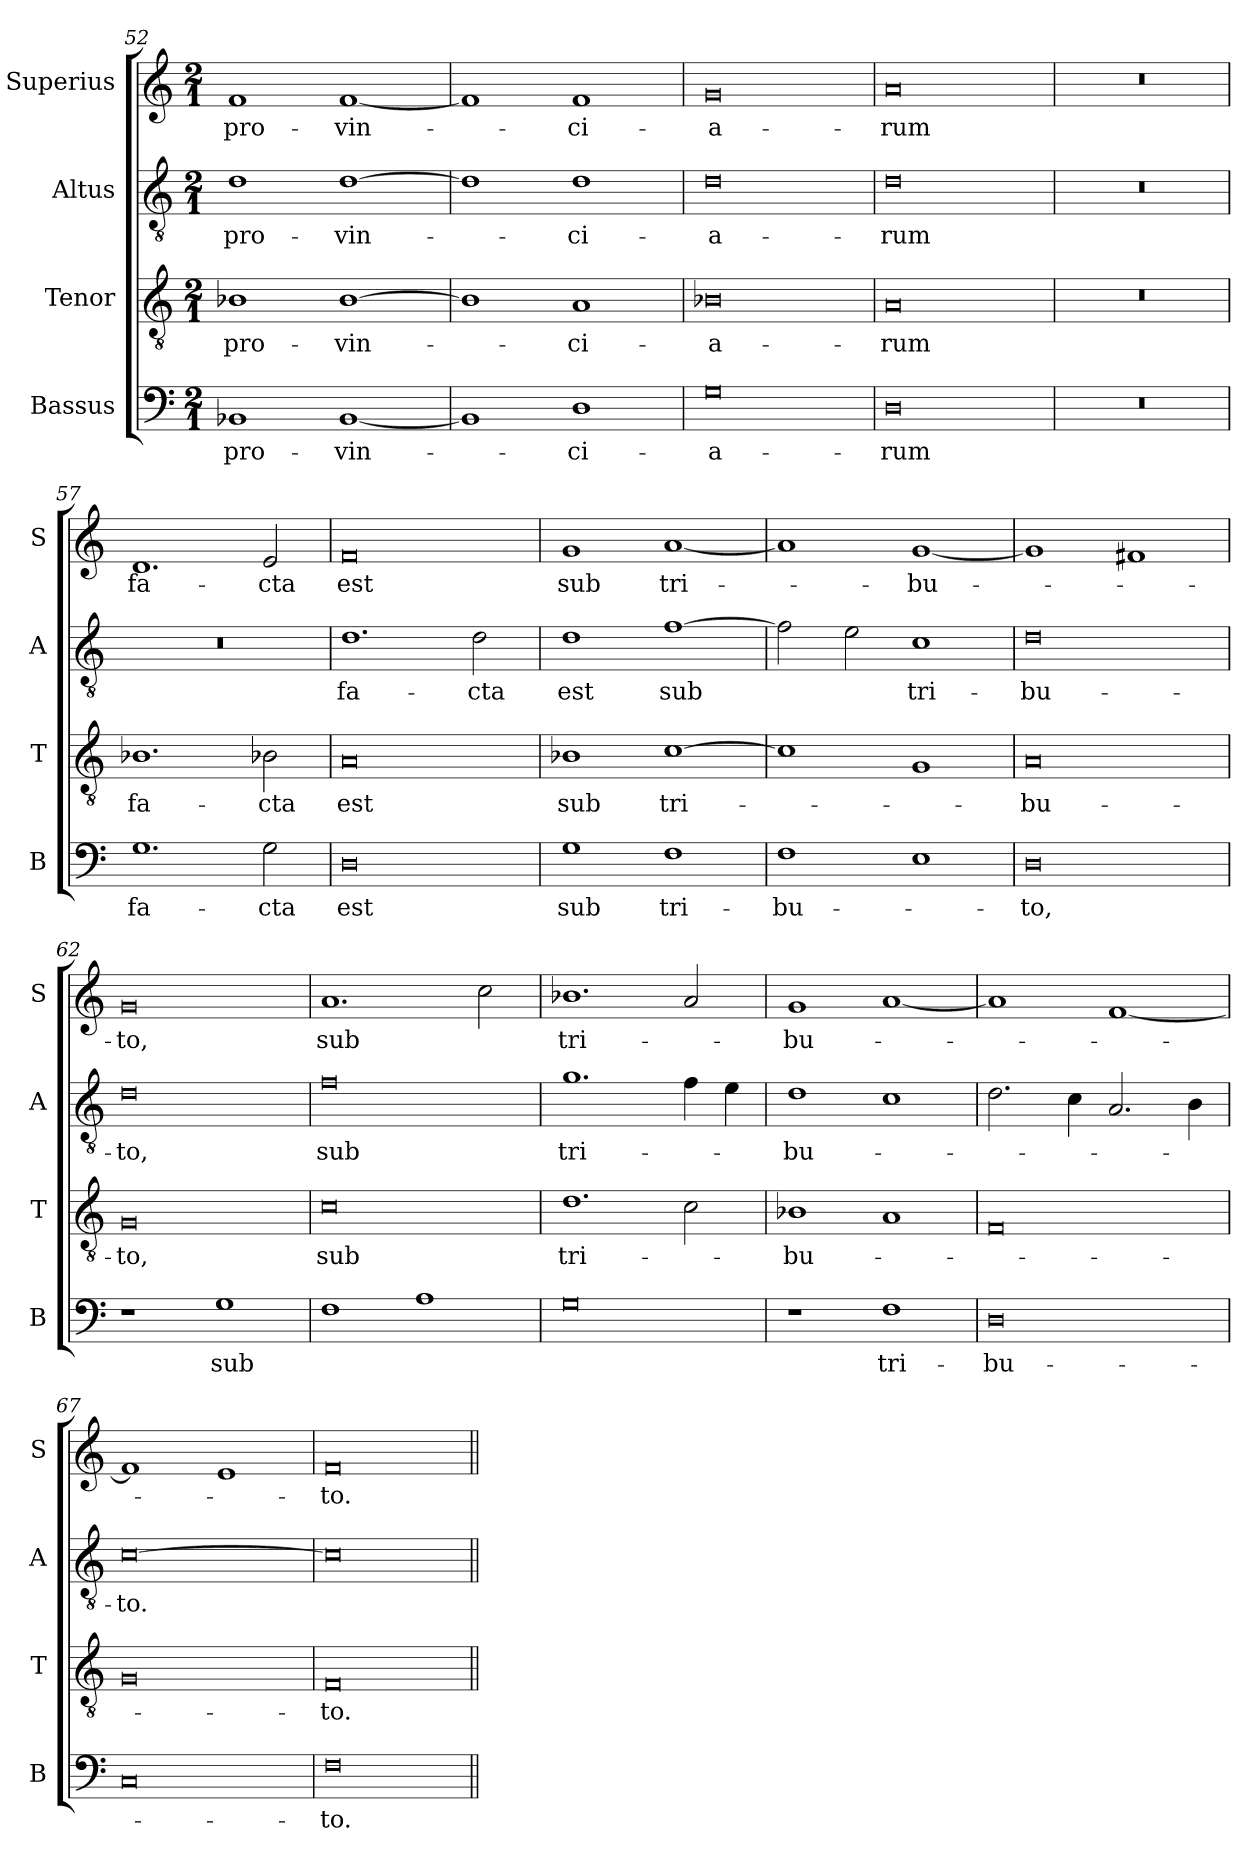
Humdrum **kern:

**kern	**text	**kern	**text	**kern	**text	**kern	**text
*part4	*part4	*part3	*part3	*part2	*part2	*part1	*part1
*staff4	*staff4	*staff3	*staff3	*staff2	*staff2	*staff1	*staff1
*I"Bassus	*	*I"Tenor	*	*I"Altus	*	*I"Superius	*
*I'B	*	*I'T	*	*I'A	*	*I'S	*
*clefF4	*	*clefGv2	*	*clefGv2	*	*clefG2	*
*k[]	*	*k[]	*	*k[]	*	*k[]	*
*M2/1	*	*M2/1	*	*M2/1	*	*M2/1	*
=52	=52	=52	=52	=52	=52	=52	=52
1BB-X	pro-	1B-X	pro-	1d	pro-	1f	pro-
[1BB-	-vin-	[1B-	-vin-	[1d	-vin-	[1f	-vin-
=53	=53	=53	=53	=53	=53	=53	=53
1BB-]	.	1B-]	.	1d]	.	1f]	.
1D	-ci-	1A	-ci-	1d	-ci-	1f	-ci-
=54	=54	=54	=54	=54	=54	=54	=54
0G	-a-	0B-X	-a-	0d	-a-	0g	-a-
=55	=55	=55	=55	=55	=55	=55	=55
0D	-rum	0A	-rum	0d	-rum	0a	-rum
=56	=56	=56	=56	=56	=56	=56	=56
0r	.	0r	.	0r	.	0r	.
=57	=57	=57	=57	=57	=57	=57	=57
1.G	fa-	1.B-X	fa-	0r	.	1.d	fa-
2G	-cta	2B-X	-cta	.	.	2e	-cta
=58	=58	=58	=58	=58	=58	=58	=58
0D	est	0A	est	1.d	fa-	0f	est
.	.	.	.	2d	-cta	.	.
=59	=59	=59	=59	=59	=59	=59	=59
1G	sub	1B-X	sub	1d	est	1g	sub
1F	tri-	[1c	tri-	[1f	sub	[1a	tri-
=60	=60	=60	=60	=60	=60	=60	=60
1F	-bu-	1c]	.	2f]	.	1a]	.
.	.	.	.	2e	.	.	.
1E	.	1G	.	1c	tri-	[1g	-bu-
=61	=61	=61	=61	=61	=61	=61	=61
0D	-to,	0A	-bu-	0d	-bu-	1g]	.
.	.	.	.	.	.	1f#X	.
=62	=62	=62	=62	=62	=62	=62	=62
1r	.	0G	-to,	0d	-to,	0g	-to,
!	!LO:LY:i	!	!	!	!	!	!
1G	sub	.	.	.	.	.	.
=63	=63	=63	=63	=63	=63	=63	=63
!	!	!	!LO:LY:i	!	!LO:LY:i	!	!LO:LY:i
1F	.	0c	sub	0f	sub	1.a	sub
1A	.	.	.	.	.	.	.
.	.	.	.	.	.	2cc	.
=64	=64	=64	=64	=64	=64	=64	=64
!	!	!	!LO:LY:i	!	!LO:LY:i	!	!LO:LY:i
0G	.	1.d	tri-	1.g	tri-	1.b-X	tri-
.	.	2c	.	4f	.	2a	.
.	.	.	.	4e	.	.	.
=65	=65	=65	=65	=65	=65	=65	=65
!	!	!	!LO:LY:i	!	!LO:LY:i	!	!LO:LY:i
1r	.	1B-X	-bu-	1d	-bu-	1g	-bu-
!	!LO:LY:i	!	!	!	!	!	!
1F	tri-	1A	.	1c	.	[1a	.
=66	=66	=66	=66	=66	=66	=66	=66
!	!LO:LY:i	!	!	!	!	!	!
0D	-bu-	0F	.	2.d	.	1a]	.
.	.	.	.	4c	.	.	.
.	.	.	.	2.A	.	[1f	.
.	.	.	.	4B	.	.	.
=67	=67	=67	=67	=67	=67	=67	=67
!	!	!	!	!	!LO:LY:i	!	!
0C	.	0G	.	[0c	to.	1f]	.
.	.	.	.	.	.	1e	.
=68	=68	=68	=68	=68	=68	=68	=68
!	!LO:LY:i	!	!LO:LY:i	!	!	!	!LO:LY:i
0F	to.	0F	to.	0c]	.	0f	to.
=||	=||	=||	=||	=||	=||	=||	=||
*-	*-	*-	*-	*-	*-	*-	*-
